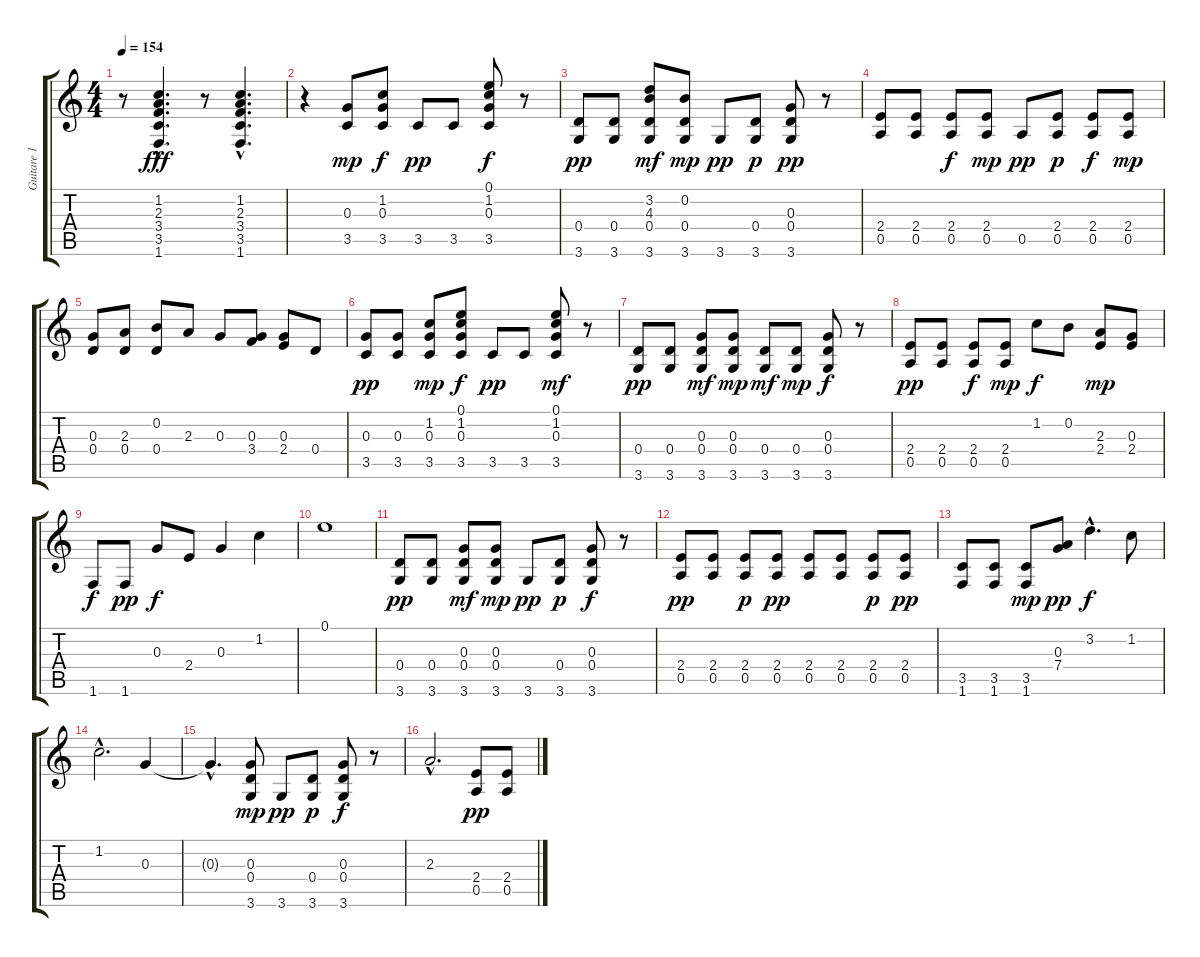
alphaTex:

\track ("Guitare 1" "Guitare 1") {instrument electricguitarmuted}
\staff {score tabs}
\tuning (E4 B3 G3 D3 A2 E2) {hide}
\ts (4 4)
\tempo 154
\clef g2
\ks c
r.8{dy fff} (1.2{hac} 2.3{hac} 3.4{hac} 3.5{hac} 1.6{hac}).4{d} r.8 (1.2{hac} 2.3{hac} 3.4{hac} 3.5{hac} 1.6{hac}).4{d} |
r.4 (0.3 3.5).8{dy mp} (1.2 0.3 3.5).8{dy f} 3.5.8{dy pp} 3.5.8 (0.1 1.2 0.3 3.5).8{dy f} r.8 |
(0.4 3.6).8{dy pp} (0.4 3.6).8 (3.2 4.3 0.4 3.6).8{dy mf} (0.2 0.4 3.6).8{dy mp} 3.6.8{dy pp} (0.4 3.6).8{dy p} (0.3 0.4 3.6).8{dy pp} r.8 |
(2.4 0.5).8 (2.4 0.5).8 (2.4 0.5).8{dy f} (2.4 0.5).8{dy mp} 0.5.8{dy pp} (2.4 0.5).8{dy p} (2.4 0.5).8{dy f} (2.4 0.5).8{dy mp} |
(0.3 0.4).8 (2.3 0.4).8 (0.2 0.4).8 2.3.8 0.3.8 (0.3 3.4).8 (0.3 2.4).8 0.4.8 |
(0.3 3.5).8{dy pp} (0.3 3.5).8 (1.2 0.3 3.5).8{dy mp} (0.1 1.2 0.3 3.5).8{dy f} 3.5.8{dy pp} 3.5.8 (0.1 1.2 0.3 3.5).8{dy mf} r.8 |
(0.4 3.6).8{dy pp} (0.4 3.6).8 (0.3 0.4 3.6).8{dy mf} (0.3 0.4 3.6).8{dy mp} (0.4 3.6).8{dy mf} (0.4 3.6).8{dy mp} (0.3 0.4 3.6).8{dy f} r.8 |
(2.4 0.5).8{dy pp} (2.4 0.5).8 (2.4 0.5).8{dy f} (2.4 0.5).8{dy mp} 1.2.8{dy f} 0.2.8 (2.3 2.4).8{dy mp} (0.3 2.4).8 |
1.6.8{dy f} 1.6.8{dy pp} 0.3.8{dy f} 2.4.8 0.3.4 1.2.4 |
0.1.1 |
(0.4 3.6).8{dy pp} (0.4 3.6).8 (0.3 0.4 3.6).8{dy mf} (0.3 0.4 3.6).8{dy mp} 3.6.8{dy pp} (0.4 3.6).8{dy p} (0.3 0.4 3.6).8{dy f} r.8 |
(2.4 0.5).8{dy pp} (2.4 0.5).8 (2.4 0.5).8{dy p} (2.4 0.5).8{dy pp} (2.4 0.5).8 (2.4 0.5).8 (2.4 0.5).8{dy p} (2.4 0.5).8{dy pp} |
(3.5 1.6).8 (3.5 1.6).8 (3.5 1.6).8{dy mp} (0.3 7.4).8{dy pp} 3.2{hac}.4{d dy f} 1.2.8 |
1.2{hac}.2{d} 0.3.4 |
0.3{hac t}.4{d} (0.3 0.4 3.6).8{dy mp} 3.6.8{dy pp} (0.4 3.6).8{dy p} (0.3 0.4 3.6).8{dy f} r.8 |
2.3{hac}.2{d} (2.4 0.5).8{dy pp} (2.4 0.5).8
